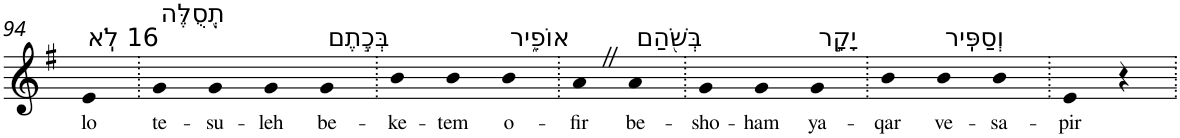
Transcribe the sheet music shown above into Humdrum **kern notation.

**kern	**text
*part1	*part1
*staff1	*staff1
*I"Piano	*
*I'Pno	*
!!LO:PB:g=z
*clefG2	*
*k[f#]	*
*G:	*
=94	=94
!LO:TX:a:t=16 לֹֽא	!
!	!LO:LY:b
4e	lo
=95.	=95.
!LO:TX:a:t=תְ֭סֻלֶּה	!
!	!LO:LY:b
4g	te-
!	!LO:LY:b
4g	-su-
!	!LO:LY:b
4g	-leh
!LO:TX:a:t=בְּכֶ֣תֶם	!
!	!LO:LY:b
4g	be-
=96.	=96.
!	!LO:LY:b
4b	-ke-
!	!LO:LY:b
4b	-tem
!LO:TX:a:t=אוֹפִ֑יר	!
!	!LO:LY:b
4b	o-
=97.	=97.
!	!LO:LY:b
4aZ	-fir
!LO:TX:a:t=בְּשֹׁ֖הַם	!
!	!LO:LY:b
4a	be-
=98.	=98.
!	!LO:LY:b
4g	-sho-
!	!LO:LY:b
4g	-ham
!LO:TX:a:t=יָקָ֣ר	!
!	!LO:LY:b
4g	ya-
=99.	=99.
!	!LO:LY:b
4b	-qar
!LO:TX:a:t=וְסַפִּֽיר	!
!	!LO:LY:b
4b	ve-
!	!LO:LY:b
4b	-sa-
=100.	=100.
!	!LO:LY:b
4e	-pir
4r	.
=.	=.
*-	*-
